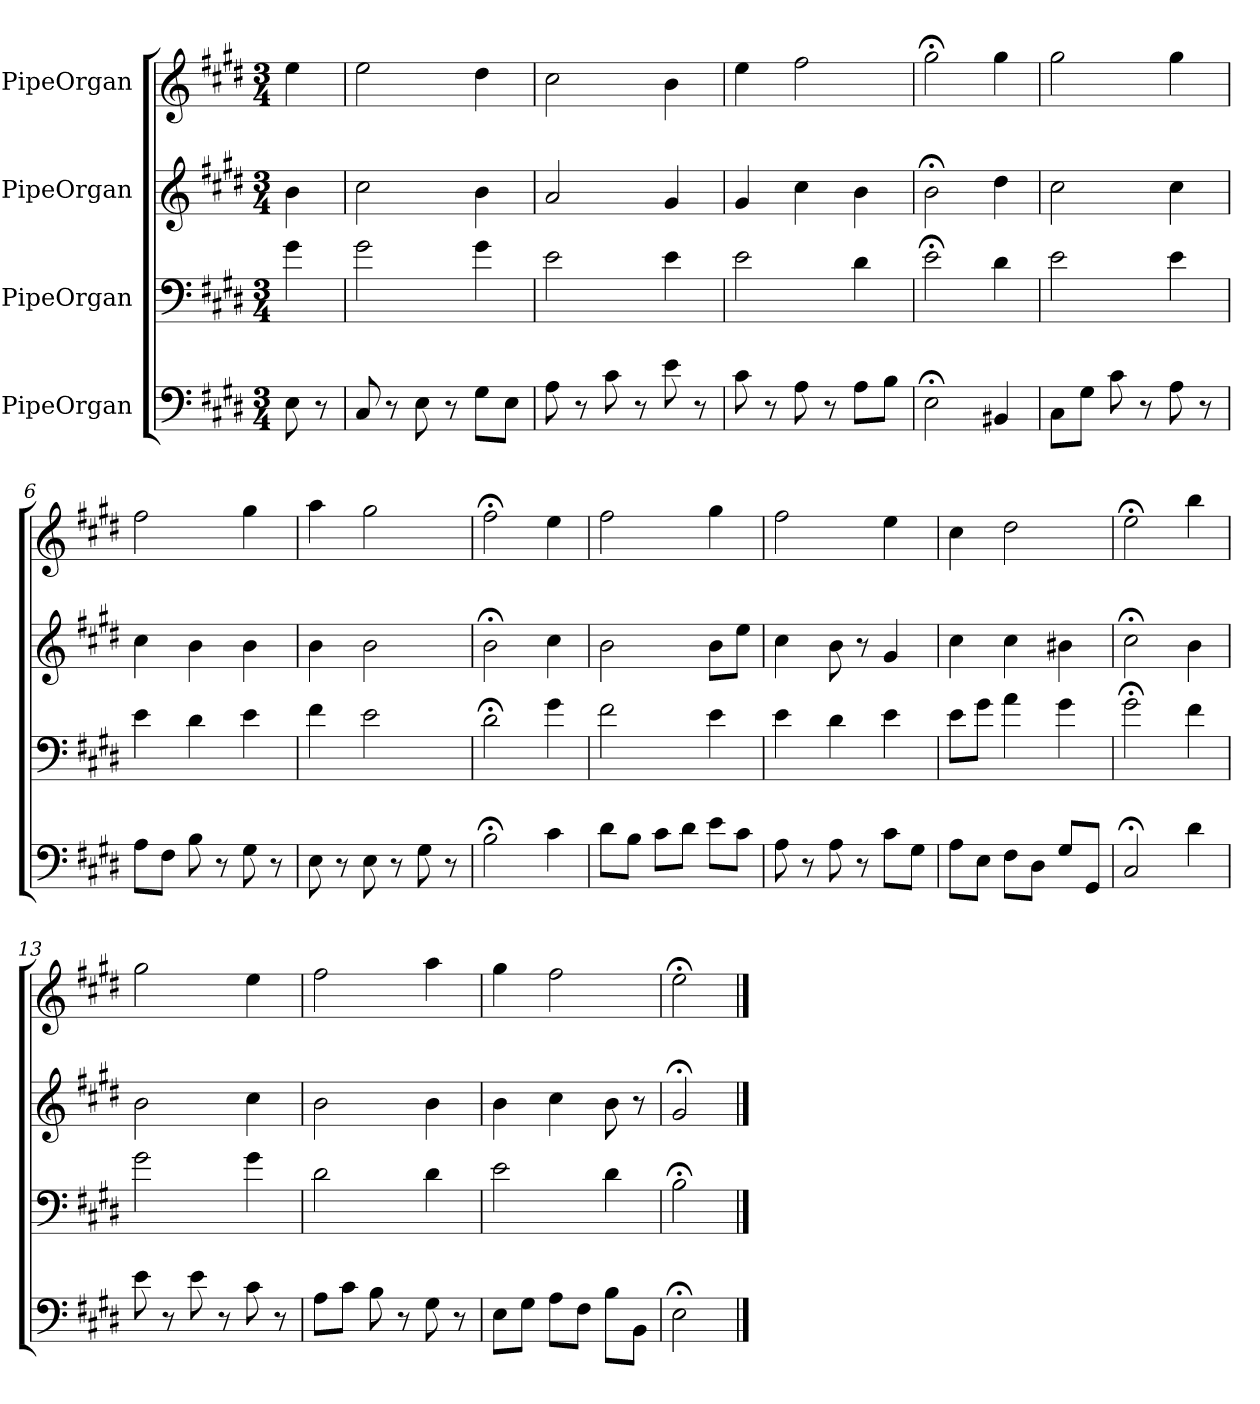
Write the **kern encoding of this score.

**kern	**kern	**kern	**kern
*part4	*part3	*part2	*part1
*staff4	*staff3	*staff2	*staff1
*I"PipeOrgan	*I"PipeOrgan	*I"PipeOrgan	*I"PipeOrgan
*clefF4	*clefF4	*clefG2	*clefG2
*k[f#c#g#d#]	*k[f#c#g#d#]	*k[f#c#g#d#]	*k[f#c#g#d#]
*E:	*E:	*E:	*E:
*M3/4	*M3/4	*M3/4	*M3/4
*MM60	*MM60	*MM60	*MM60
=	=	=	=
8E	4g#	4b	4ee
8r	.	.	.
=1	=1	=1	=1
8C#	2g#	2cc#	2ee
8r	.	.	.
8E	.	.	.
8r	.	.	.
8G#\L	4g#	4b	4dd#
8E\J	.	.	.
=2	=2	=2	=2
8A	2e	2a	2cc#
8r	.	.	.
8c#	.	.	.
8r	.	.	.
8e	4e	4g#	4b
8r	.	.	.
=3	=3	=3	=3
8c#	2e	4g#	4ee
8r	.	.	.
8A	.	4cc#	2ff#
8r	.	.	.
8A\L	4d#	4b	.
8B\J	.	.	.
=4	=4	=4	=4
2E;<	2e;<	2b;<	2gg#;<
4BB#X	4d#	4dd#	4gg#
=5	=5	=5	=5
8C#\L	2e	2cc#	2gg#
8G#\J	.	.	.
8c#	.	.	.
8r	.	.	.
8A	4e	4cc#	4gg#
8r	.	.	.
=6	=6	=6	=6
8A\L	4e	4cc#	2ff#
8F#\J	.	.	.
8B	4d#	4b	.
8r	.	.	.
8G#	4e	4b	4gg#
8r	.	.	.
=7	=7	=7	=7
8E	4f#	4b	4aa
8r	.	.	.
8E	2e	2b	2gg#
8r	.	.	.
8G#	.	.	.
8r	.	.	.
=8	=8	=8	=8
2B;<	2d#;<	2b;<	2ff#;<
4c#	4g#	4cc#	4ee
=9	=9	=9	=9
8d#\L	2f#	2b	2ff#
8B\J	.	.	.
8c#\L	.	.	.
8d#\J	.	.	.
8e\L	4e	8b\L	4gg#
8c#\J	.	8ee\J	.
=10	=10	=10	=10
8A	4e	4cc#	2ff#
8r	.	.	.
8A	4d#	8b	.
8r	.	8r	.
8c#\L	4e	4g#	4ee
8G#\J	.	.	.
=11	=11	=11	=11
8A\L	8e\L	4cc#	4cc#
8E\J	8g#\J	.	.
8F#\L	4a	4cc#	2dd#
8D#\J	.	.	.
8G#/L	4g#	4b#X	.
8GG#/J	.	.	.
=12	=12	=12	=12
2C#;<	2g#;<	2cc#;<	2ee;<
4d#	4f#	4b	4bb
=13	=13	=13	=13
8e	2g#	2b	2gg#
8r	.	.	.
8e	.	.	.
8r	.	.	.
8c#	4g#	4cc#	4ee
8r	.	.	.
=14	=14	=14	=14
8A\L	2d#	2b	2ff#
8c#\J	.	.	.
8B	.	.	.
8r	.	.	.
8G#	4d#	4b	4aa
8r	.	.	.
=15	=15	=15	=15
8E\L	2e	4b	4gg#
8G#\J	.	.	.
8A\L	.	4cc#	2ff#
8F#\J	.	.	.
8B\L	4d#	8b	.
8BB\J	.	8r	.
=16	=16	=16	=16
2E;<	2B;<	2g#;<	2ee;<
==	==	==	==
*-	*-	*-	*-
